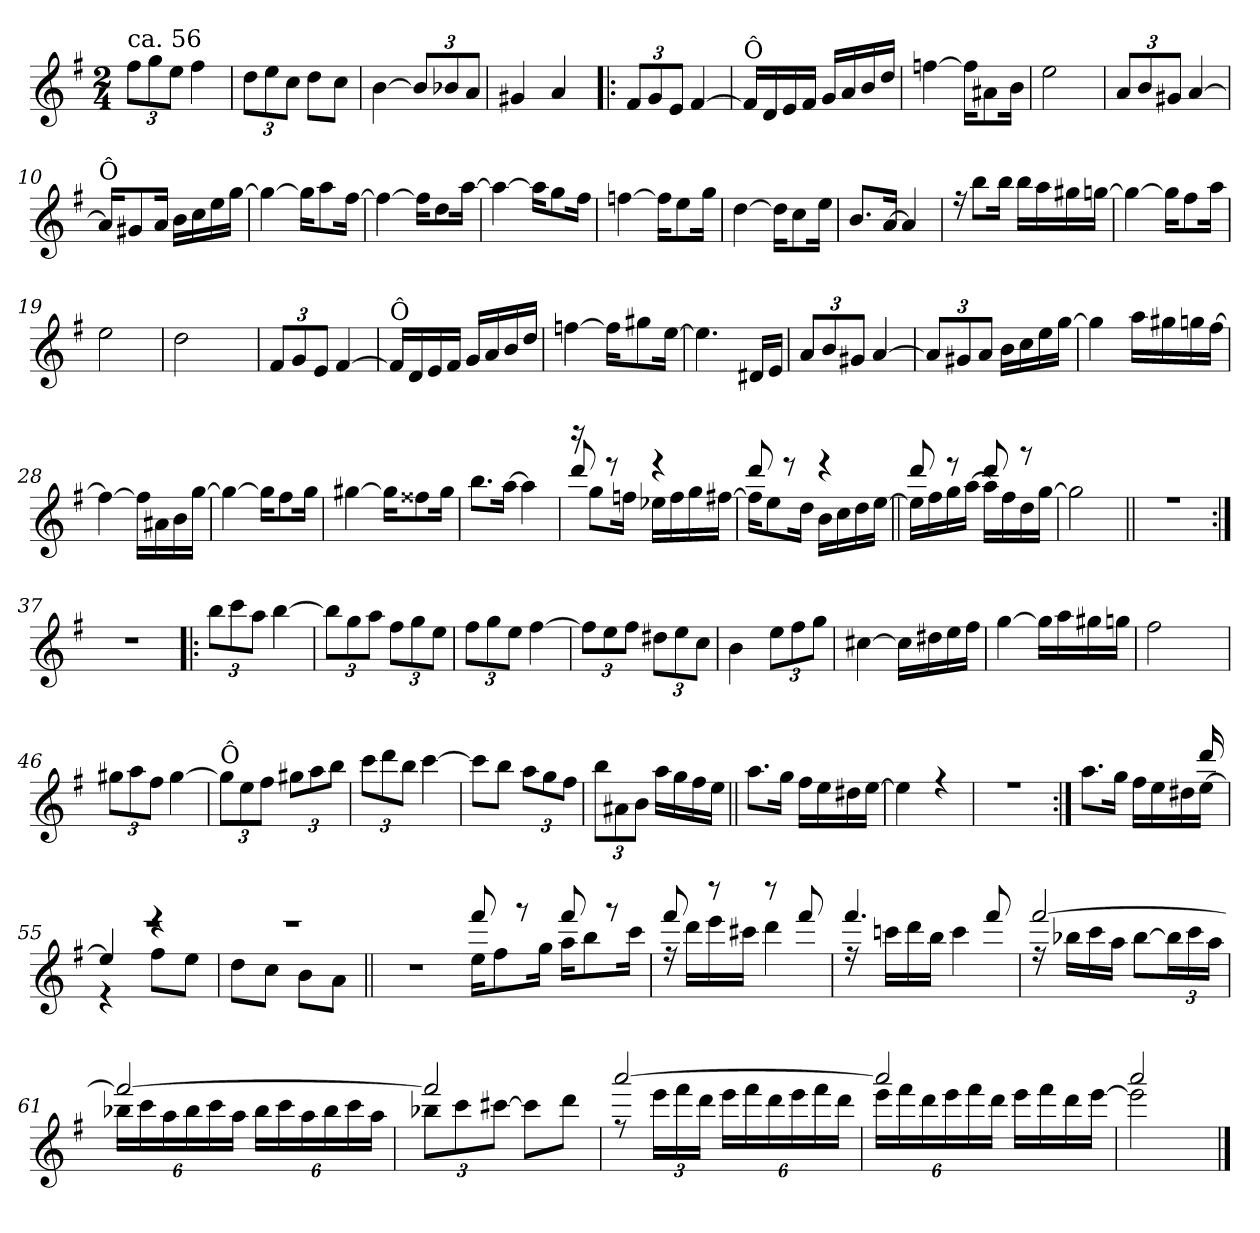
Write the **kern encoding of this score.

**kern
*part1
*staff1
*clefG2
*k[f#]
*G:
*M2/4
=1
*^
!LO:TX:a:t=ca. 56	!
12ff#!\L	4ryy
12gg!\	.
12ee!\J	.
4ff#!\	4ryy
=2	=2
12dd!\L	4ryy
12ee!\	.
12cc!\J	.
8dd!\L	4ryy
8cc!\J	.
=3	=3
[<4b!\	4ryy
12b!/L]	4ryy
12b-X!/	.
12a!/J	.
=4	=4
4g#X!/	4ryy
4a!/	4ryy
!!LO:LB:g=z	!!
=5!|:	=5!|:
12f#/L	2ryy
12g/	.
12e/J	.
[>4f#/	.
=6	=6
!LO:TX:a:t=Ô	!
16f#/LL]	2ryy
16d/	.
16e/	.
16f#/JJ	.
16g/LL	.
16a/	.
16b/	.
16dd/JJ	.
=7	=7
[<4ffn\	2ryy
16ff\KL]	.
8a#X\	.
16b\Jk	.
=8	=8
2ee\	2ryy
=9	=9
12a/L	2ryy
12b/	.
12g#X/J	.
[>4a/	.
!!LO:LB:g=z	!!
=10	=10
!LO:TX:a:t=Ô	!
16a/KL]	2ryy
8g#X/	.
16a/Jk	.
16b\LL	.
16cc\	.
16ee\	.
[<16gg\JJ	.
=11	=11
4gg\_	2ryy
16gg\KL]	.
8aa\	.
[<16ff#\Jk	.
=12	=12
4ff#\_	2ryy
16ff#\KL]	.
8dd\	.
[<16aa\Jk	.
=13	=13
4aa\_	2ryy
16aa\KL]	.
8gg\	.
16ff#\Jk	.
=14	=14
[<4ffn\	4ryy
16ff\KL]	4ryy
8ee\	.
16gg\Jk	.
!!LO:LB:g=z	!!
=15	=15
[<4dd\	2ryy
16dd\KL]	.
8cc\	.
16ee\Jk	.
=16	=16
8.b/L	2ryy
[>16a/Jk	.
4a/]	.
=17	=17
16rff	4ryy
8bb\L	.
16bb\Jk	.
16bb\LL	4ryy
16aa\	.
16gg#X\	.
[<16ggn\JJ	.
=18	=18
4gg\_	4ryy
16gg\KL]	4ryy
8ff#\	.
16aa\Jk	.
=19	=19
2ee\	2ryy
!!LO:LB:g=z	!!
=20	=20
2dd\	4ryy
.	4ryy
=21	=21
12f#/L	2ryy
12g/	.
12e/J	.
[>4f#/	.
=22	=22
!LO:TX:a:t=Ô	!
16f#/LL]	2ryy
16d/	.
16e/	.
16f#/JJ	.
16g/LL	.
16a/	.
16b/	.
16dd/JJ	.
=23	=23
[<4ffn\	2ryy
16ff\KL]	.
8gg#X\	.
[<16ee\Jk	.
=24	=24
4.ee\]	2ryy
16d#X/LL	.
16e/JJ	.
!!LO:LB:g=z	!!
=25	=25
12a/L	2ryy
12b/	.
12g#X/J	.
[>4a/	.
=26	=26
12a/L]	2ryy
12g#X/	.
12a/J	.
16b\LL	.
16cc\	.
16ee\	.
[<16gg\JJ	.
=27	=27
4gg\]	2ryy
16aa\LL	.
16gg#X\	.
16ggn\	.
[<16ff#\JJ	.
=28	=28
4ff#\_	4ryy
16ff#\LL]	4ryy
16a#X\	.
16b\	.
[<16gg\JJ	.
=29	=29
4gg\_	2ryy
16gg\KL]	.
8ff#\	.
16gg\Jk	.
!!LO:LB:g=z	!!
=30	=30
[<4gg#X\	2ryy
16gg#\KL]	.
8ff##X\	.
16gg#\Jk	.
=31	=31
8.bb\L	2ryy
[<16aa\Jk	.
4aa\]	.
=32	=32
*	*^
16r	8ryy	8ddd!/
8gg\L	.	.
.	8ryy	8reee
16ffn\Jk	.	.
16ee-X\LL	4ryy	4reee
16ff\	.	.
16gg\	.	.
[>16ff#X\JJ	.	.
=33	=33	=33
16ff#\KL]	8ryy	8ddd!/
8ee\	.	.
.	8ryy	8reee
16dd\Jk	.	.
16b\LL	4ryy	4reee
16cc\	.	.
16dd\	.	.
[>16ee\JJ	.	.
!!LO:LB:g=z	!!	!!
=34||	=34||	=34||
16ee\LL]	8ryy	8ddd!/
16ff#\	.	.
16gg\	8ryy	8reee
[>16aa\JJ	.	.
16aa\LL]	8ryy	8ddd!/
16ff#\	.	.
16dd\	8ryy	8rfff
[>16gg\JJ	.	.
*	*v	*v
=35	=35
2gg\]	2ryy
=36||	=36||
!LO:N:vis=1	!
2r	2ryy
=37:|!	=37:|!
!LO:N:vis=1	!
2r	4ryy
.	4ryy
!!LO:PB:g=z	!!
=38!|:	=38!|:
12bb\L	4ryy
12ccc\	.
12aa\J	.
[<4bb\	4ryy
=39	=39
12bb\L]	4ryy
12gg\	.
12aa\J	.
12ff#\L	4ryy
12gg\	.
12ee\J	.
=40	=40
12ff#\L	2ryy
12gg\	.
12ee\J	.
[<4ff#\	.
=41	=41
12ff#\L]	2ryy
12ee\	.
12ff#\J	.
12dd#X\L	.
12ee\	.
12cc\J	.
!!LO:LB:g=z	!!
=42	=42
4b\	4ryy
12ee\L	4ryy
12ff#\	.
12gg\J	.
=43	=43
[<4cc#X\	2ryy
16cc#\LL]	.
16dd#X\	.
16ee\	.
16ff#\JJ	.
=44	=44
[<4gg\	4ryy
16gg\LL]	4ryy
16aa\	.
16gg#X\	.
16ggn\JJ	.
=45	=45
2ff#\	4ryy
.	4ryy
!!LO:LB:g=z	!!
=46	=46
12gg#X\L	2ryy
12aa\	.
12ff#\J	.
[<4gg#\	.
=47	=47
!LO:TX:a:t=Ô	!
12gg#\L]	2ryy
12ee\	.
12ff#\J	.
12gg#X\L	.
12aa\	.
12bb\J	.
=48	=48
12ccc\L	2ryy
12ddd\	.
12bb\J	.
[<4ccc\	.
=49	=49
8ccc\L]	2ryy
8bb\J	.
12aa\L	.
12gg\	.
12ff#\J	.
!!LO:LB:g=z	!!
=50	=50
12bb\L	2ryy
12a#X\	.
12b\J	.
16aa\LL	.
16gg\	.
16ff#\	.
16ee\JJ	.
=51||	=51||
8.aa\L	4ryy
16gg\Jk	.
16ff#\LL	4ryy
16ee\	.
16dd#X\	.
[<16ee\JJ	.
=52	=52
4ee\]	2ryy
4rff	.
=53	=53
!LO:N:vis=1	!
2r	2ryy
!!LO:LB:g=z	!!
=54:|!	=54:|!
*	*^
8.aa\L	4ryy	4..ryy
16gg\Jk	.	.
16ff#\LL	8.ryy	.
16ee\	.	.
16dd#X\	.	.
[<16ee\JJ	16ryy	16ddd!/
=55	=55	=55
4ee/]	4re	2reee
4rddd	8ff#!\L	.
.	8ee!\J	.
*	*v	*v
=55X1	=55X1
8dd!\L	2reee
8cc!\J	.
8b!\L	.
8a!\J	.
*v	*v
=56||
*stria0
2r
!!LO:LB:g=z
=57-
*stria5
*^
*	*^
(>16ee\KL	8ryy	8fff#!/
8ff#\	.	.
.	8ryy	8rggg
16gg\Jk	.	.
16aa\KL	8ryy	8fff#!/
8bb\	.	.
.	8ryy	8rggg
16ccc\Jk	.	.
=58	=58	=58
16rff	8ryy	8fff#!/
16ddd\LL	.	.
16eee\	8ryy	8rcccc
16ccc#X\JJ	.	.
4ddd\	8ryy	8rcccc
.	8ryy	8fff#!/
=59	=59	=59
16rff	4.ryy	4.fff#!/
16cccni\LL	.	.
16ddd\	.	.
16bb\JJ	.	.
4ccc\	.	.
.	8ryy	8fff#!/
!!LO:LB:g=z	!!	!!
=60	=60	=60
!	!	!LO:N:head=open
16rff	2ryy	[>2fff#!/
16bb-X\LL	.	.
16ccc\	.	.
16aa\JJ	.	.
[>8bb-\L	.	.
24bb-\L]	.	.
24ccc\	.	.
24aa\JJ	.	.
=61	=61	=61
!	!	!LO:N:head=open
24bb-X\LL	2ryy	2fff#!/_
24ccc\	.	.
24aa\	.	.
24bb-\	.	.
24ccc\	.	.
24aa\JJ	.	.
24bb-\LL	.	.
24ccc\	.	.
24aa\	.	.
24bb-\	.	.
24ccc\	.	.
24aa\JJ	.	.
=62	=62	=62
!	!	!LO:N:head=open
12bb-X\L	4.ryy	2fff#!/]
12ccc\	.	.
[>12ccc#X\J	.	.
8ccc#\L]	.	.
8ddd\J	8ryy	.
!!LO:LB:g=z	!!	!!
=63	=63	=63
!	!	!LO:N:head=open
8rff	2ryy	[>2aaa!/
24eee\LL	.	.
24fff#\	.	.
24ddd\JJ	.	.
24eee\LL	.	.
24fff#\	.	.
24ddd\	.	.
24eee\	.	.
24fff#\	.	.
24ddd\JJ	.	.
=64	=64	=64
!	!	!LO:N:head=open
24eee\LL	4ryy	2aaa!/]
24fff#\	.	.
24ddd\	.	.
24eee\	.	.
24fff#\	.	.
24ddd\JJ	.	.
16eee\LL	4ryy	.
16fff#\	.	.
16ddd\	.	.
[>16eee\JJ	.	.
=65	=65	=65
!	!	!LO:N:head=open
2eee\]	2ryy	2aaa!/
*v	*v	*v
==
*-
